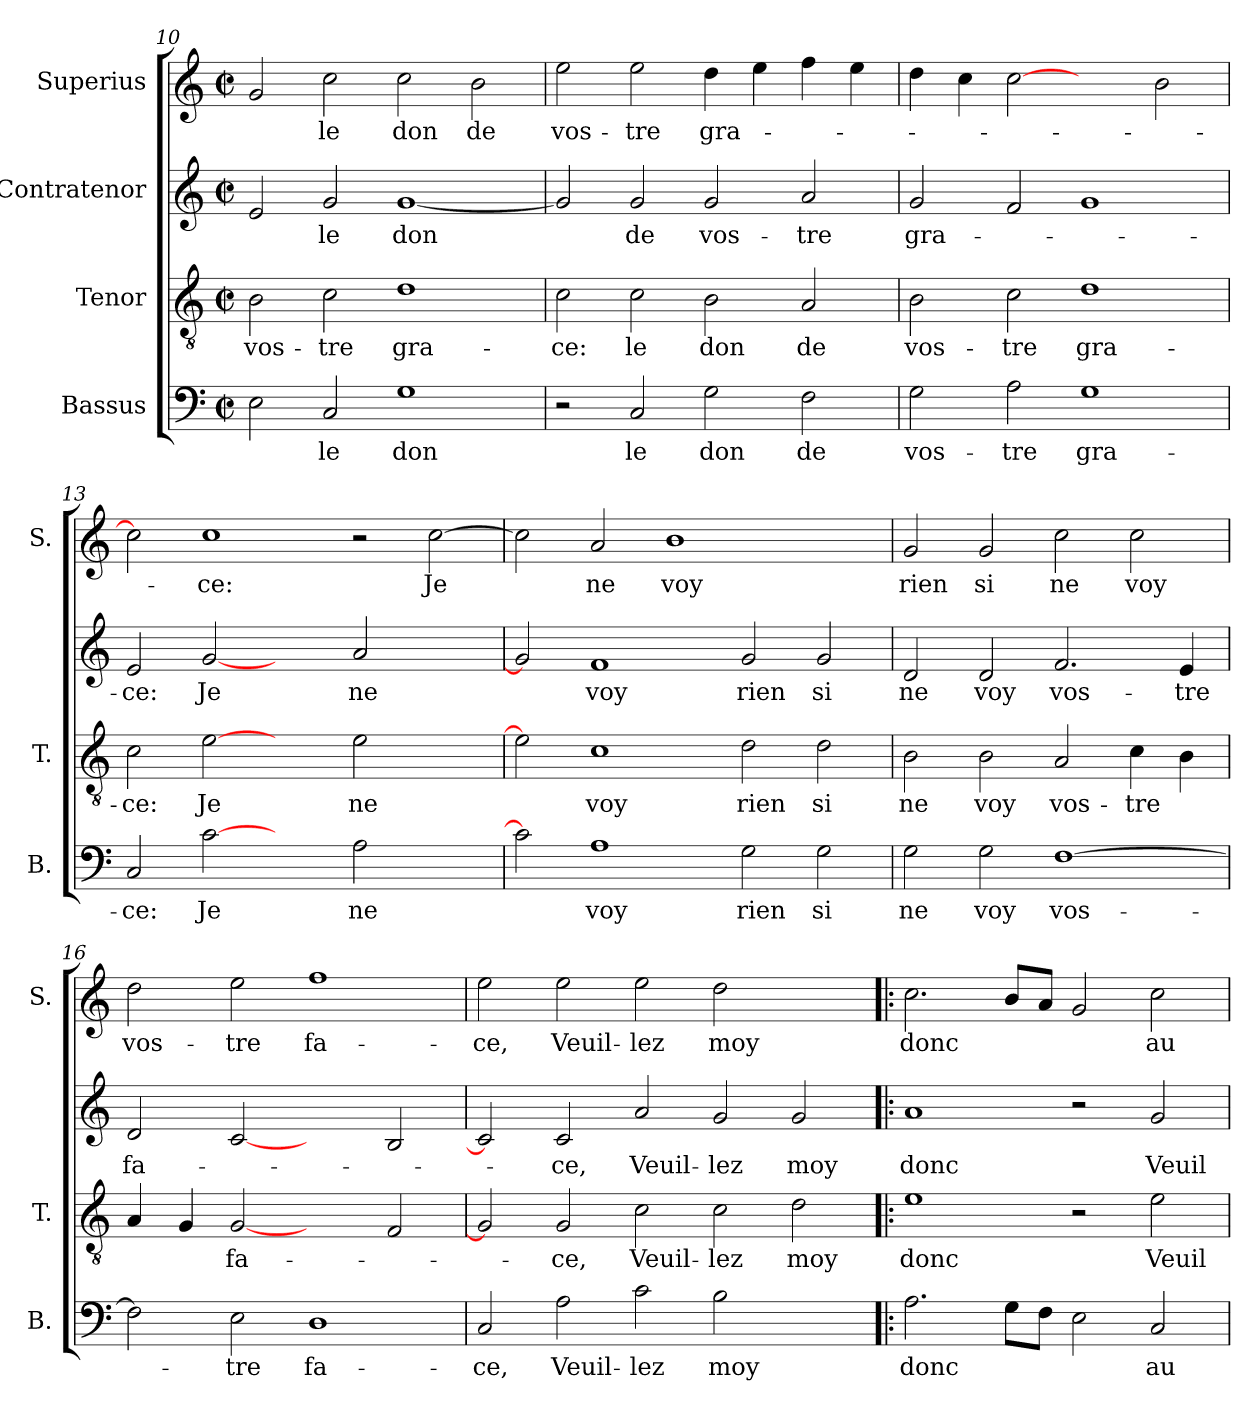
**kern	**text	**kern	**text	**kern	**text	**kern	**text
*part4	*part4	*part3	*part3	*part2	*part2	*part1	*part1
*staff4	*staff4	*staff3	*staff3	*staff2	*staff2	*staff1	*staff1
*I"Bassus	*	*I"Tenor	*	*I"Contratenor	*	*I"Superius	*
*I'B.	*	*I'T.	*	*	*	*I'S.	*
*clefF4	*	*clefGv2	*	*clefG2	*	*clefG2	*
*k[]	*	*k[]	*	*k[]	*	*k[]	*
*C:	*	*C:	*	*C:	*	*C:	*
*M2/2	*	*M2/2	*	*M2/2	*	*M2/2	*
*met(c|)	*	*met(c|)	*	*met(c|)	*	*met(c|)	*
=10	=10	=10	=10	=10	=10	=10	=10
2E\	.	2B\	vos-	2e/	.	2g/	.
2C/	le	2c\	-tre	2g/	le	2cc\	le
1G\	don	1d\	gra-	[1g/	don	2cc\	don
.	.	.	.	.	.	2b\	de
=11	=11	=11	=11	=11	=11	=11	=11
2r	.	2c\	-ce:	2g/]	.	2ee\	vos-
2C/	le	2c\	le	2g/	de	2ee\	-tre
2G\	don	2B\	don	2g/	vos-	4dd\	gra-
.	.	.	.	.	.	4ee\	.
2F\	de	2A/	de	2a/	-tre	4ff\	.
.	.	.	.	.	.	4ee\	.
!!LO:LB:g=z
=12	=12	=12	=12	=12	=12	=12	=12
2G\	vos-	2B\	vos-	2g/	gra-	4dd\	.
.	.	.	.	.	.	4cc\	.
2A\	-tre	2c\	-tre	2f/	.	[2cc\	.
1G\	gra-	1d\	gra-	1g/	.	2ryy	.
.	.	.	.	.	.	2b\	.
=13	=13	=13	=13	=13	=13	=13	=13
2C/	-ce:	2c\	-ce:	2e/	-ce:	2cc\]	.
[2c\	Je	[2e\	Je	[2g/	Je	1cc\	-ce:
2ryy	.	2ryy	.	2ryy	.	.	.
2A\	ne	2e\	ne	2a/	ne	2r	.
2ryy	.	2ryy	.	2ryy	.	[2cc\	Je
=14	=14	=14	=14	=14	=14	=14	=14
2c\]	.	2e\]	.	2g/]	.	2cc\]	.
1A\	voy	1c\	voy	1f/	voy	2a/	ne
.	.	.	.	.	.	1b\	voy
2G\	rien	2d\	rien	2g/	rien	.	.
2G\	si	2d\	si	2g/	si	2ryy	.
=15	=15	=15	=15	=15	=15	=15	=15
2G\	ne	2B\	ne	2d/	ne	2g/	rien
2G\	voy	2B\	voy	2d/	voy	2g/	si
[1F\	vos-	2A/	vos-	2.f/	vos-	2cc\	ne
.	.	4c\	-tre	.	.	2cc\	voy
.	.	4B\	.	4e/	-tre	.	.
=16	=16	=16	=16	=16	=16	=16	=16
2F\]	.	4A/	.	2d/	fa-	2dd\	vos-
.	.	4G/	.	.	.	.	.
2E\	-tre	[2G/	fa-	[2c/	.	2ee\	-tre
1D\	fa-	2ryy	.	2ryy	.	1ff\	fa-
.	.	2F/	.	2B/	.	.	.
=17	=17	=17	=17	=17	=17	=17	=17
2C/	-ce,	2G/]	.	2c/]	.	2ee\	-ce,
2A\	Veuil-	2G/	-ce,	2c/	-ce,	2ee\	Veuil-
2c\	-lez	2c\	Veuil-	2a/	Veuil-	2ee\	-lez
2B\	moy	2c\	-lez	2g/	-lez	2dd\	moy
2ryy	.	2d\	moy	2g/	moy	2ryy	.
!!LO:PB:g=z
=18!|:	=18!|:	=18!|:	=18!|:	=18!|:	=18!|:	=18!|:	=18!|:
2.A\	donc	1e\	donc	1a/	donc	2.cc\	donc
8G\L	.	.	.	.	.	8b/L	.
8F\J	.	.	.	.	.	8a/J	.
2E\	.	2r	.	2r	.	2g/	.
2C/	au	2e\	Veuil-	2g/	Veuil-	2cc\	au
=	=	=	=	=	=	=	=
*-	*-	*-	*-	*-	*-	*-	*-
